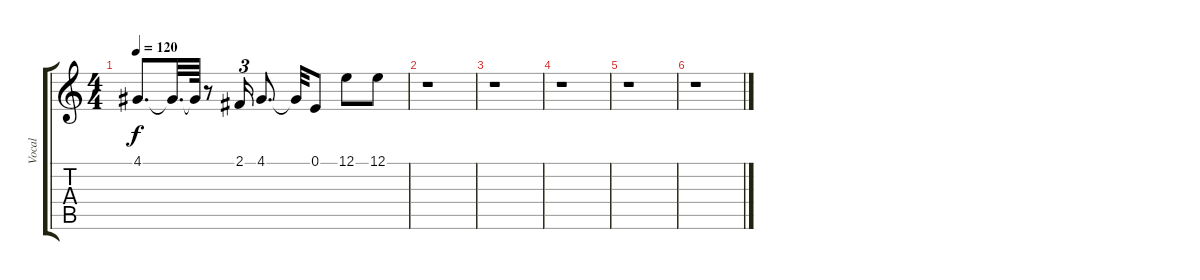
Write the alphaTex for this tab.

\track ("Vocal" "Vocal") {instrument lead2sawtooth}
\staff {score tabs}
\tuning (E4 B3 G3 D3 A2 E2) {hide}
\ts (4 4)
\tempo 120
\clef g2
\ks c
4.1{t}.8{d dy f} 4.1{t}.32{d} 4.1{t}.64 r.8 2.1.16{tu (3 2)} 4.1.8{d} 4.1{t}.32 0.1.8 12.1.8 12.1.8 |
r.1 |
r.1 |
r.1 |
r.1 |
r.1
